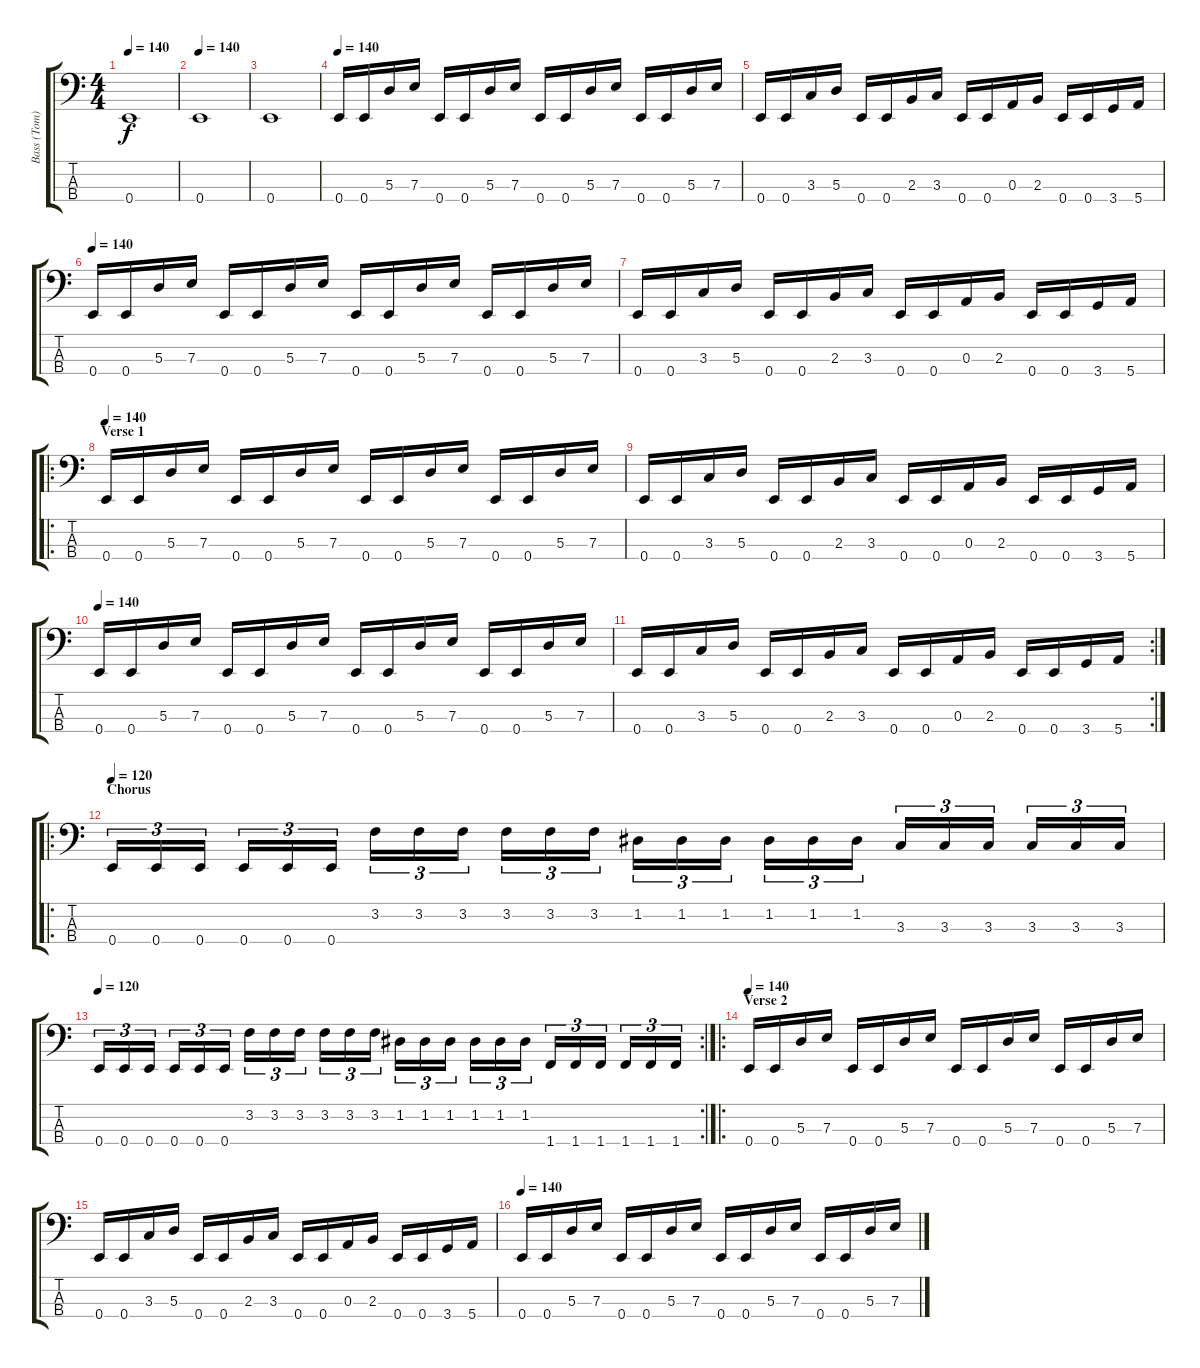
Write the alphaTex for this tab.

\track ("Bass (Tom)" "Bass (Tom)") {instrument electricbasspick}
\staff {score tabs}
\tuning (G2 D2 A1 E1) {hide}
\ts (4 4)
\tempo 140
\clef f4
\ks c
0.4.1{dy f} |
\tempo 140
0.4.1 |
0.4.1 |
\tempo 140
0.4.16 0.4.16 5.3.16 7.3.16 0.4.16 0.4.16 5.3.16 7.3.16 0.4.16 0.4.16 5.3.16 7.3.16 0.4.16 0.4.16 5.3.16 7.3.16 |
0.4.16 0.4.16 3.3.16 5.3.16 0.4.16 0.4.16 2.3.16 3.3.16 0.4.16 0.4.16 0.3.16 2.3.16 0.4.16 0.4.16 3.4.16 5.4.16 |
\tempo 140
0.4.16 0.4.16 5.3.16 7.3.16 0.4.16 0.4.16 5.3.16 7.3.16 0.4.16 0.4.16 5.3.16 7.3.16 0.4.16 0.4.16 5.3.16 7.3.16 |
0.4.16 0.4.16 3.3.16 5.3.16 0.4.16 0.4.16 2.3.16 3.3.16 0.4.16 0.4.16 0.3.16 2.3.16 0.4.16 0.4.16 3.4.16 5.4.16 |
\ro
\section ("" "Verse 1")
\tempo 140
0.4.16 0.4.16 5.3.16 7.3.16 0.4.16 0.4.16 5.3.16 7.3.16 0.4.16 0.4.16 5.3.16 7.3.16 0.4.16 0.4.16 5.3.16 7.3.16 |
0.4.16 0.4.16 3.3.16 5.3.16 0.4.16 0.4.16 2.3.16 3.3.16 0.4.16 0.4.16 0.3.16 2.3.16 0.4.16 0.4.16 3.4.16 5.4.16 |
\tempo 140
0.4.16 0.4.16 5.3.16 7.3.16 0.4.16 0.4.16 5.3.16 7.3.16 0.4.16 0.4.16 5.3.16 7.3.16 0.4.16 0.4.16 5.3.16 7.3.16 |
\rc 2
0.4.16 0.4.16 3.3.16 5.3.16 0.4.16 0.4.16 2.3.16 3.3.16 0.4.16 0.4.16 0.3.16 2.3.16 0.4.16 0.4.16 3.4.16 5.4.16 |
\ro
\section ("" "Chorus")
\tempo 120
0.4.16{tu (3 2)} 0.4.16{tu (3 2)} 0.4.16{tu (3 2)} 0.4.16{tu (3 2)} 0.4.16{tu (3 2)} 0.4.16{tu (3 2)} 3.2.16{tu (3 2)} 3.2.16{tu (3 2)} 3.2.16{tu (3 2)} 3.2.16{tu (3 2)} 3.2.16{tu (3 2)} 3.2.16{tu (3 2)} 1.2.16{tu (3 2)} 1.2.16{tu (3 2)} 1.2.16{tu (3 2)} 1.2.16{tu (3 2)} 1.2.16{tu (3 2)} 1.2.16{tu (3 2)} 3.3.16{tu (3 2)} 3.3.16{tu (3 2)} 3.3.16{tu (3 2)} 3.3.16{tu (3 2)} 3.3.16{tu (3 2)} 3.3.16{tu (3 2)} |
\rc 2
\tempo 120
0.4.16{tu (3 2)} 0.4.16{tu (3 2)} 0.4.16{tu (3 2)} 0.4.16{tu (3 2)} 0.4.16{tu (3 2)} 0.4.16{tu (3 2)} 3.2.16{tu (3 2)} 3.2.16{tu (3 2)} 3.2.16{tu (3 2)} 3.2.16{tu (3 2)} 3.2.16{tu (3 2)} 3.2.16{tu (3 2)} 1.2.16{tu (3 2)} 1.2.16{tu (3 2)} 1.2.16{tu (3 2)} 1.2.16{tu (3 2)} 1.2.16{tu (3 2)} 1.2.16{tu (3 2)} 1.4.16{tu (3 2)} 1.4.16{tu (3 2)} 1.4.16{tu (3 2)} 1.4.16{tu (3 2)} 1.4.16{tu (3 2)} 1.4.16{tu (3 2)} |
\ro
\section ("" "Verse 2")
\tempo 140
0.4.16 0.4.16 5.3.16 7.3.16 0.4.16 0.4.16 5.3.16 7.3.16 0.4.16 0.4.16 5.3.16 7.3.16 0.4.16 0.4.16 5.3.16 7.3.16 |
0.4.16 0.4.16 3.3.16 5.3.16 0.4.16 0.4.16 2.3.16 3.3.16 0.4.16 0.4.16 0.3.16 2.3.16 0.4.16 0.4.16 3.4.16 5.4.16 |
\tempo 140
0.4.16 0.4.16 5.3.16 7.3.16 0.4.16 0.4.16 5.3.16 7.3.16 0.4.16 0.4.16 5.3.16 7.3.16 0.4.16 0.4.16 5.3.16 7.3.16
